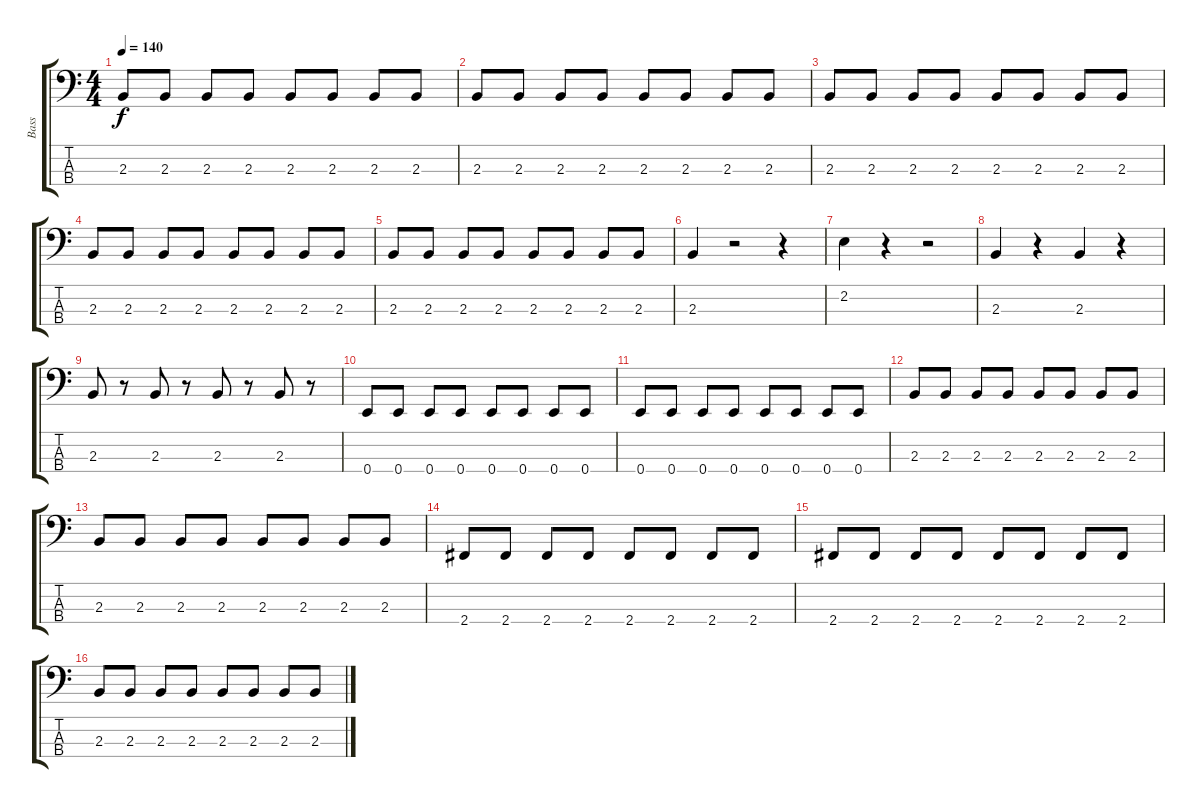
\track ("Bass" "Bass") {instrument electricbassfinger}
\staff {score tabs}
\tuning (G2 D2 A1 E1) {hide}
\ts (4 4)
\tempo 140
\clef f4
\ks c
2.3.8{dy f} 2.3.8 2.3.8 2.3.8 2.3.8 2.3.8 2.3.8 2.3.8 |
2.3.8 2.3.8 2.3.8 2.3.8 2.3.8 2.3.8 2.3.8 2.3.8 |
2.3.8 2.3.8 2.3.8 2.3.8 2.3.8 2.3.8 2.3.8 2.3.8 |
2.3.8 2.3.8 2.3.8 2.3.8 2.3.8 2.3.8 2.3.8 2.3.8 |
2.3.8 2.3.8 2.3.8 2.3.8 2.3.8 2.3.8 2.3.8 2.3.8 |
2.3.4 r.2 r.4 |
2.2.4 r.4 r.2 |
2.3.4 r.4 2.3.4 r.4 |
2.3.8 r.8 2.3.8 r.8 2.3.8 r.8 2.3.8 r.8 |
0.4.8 0.4.8 0.4.8 0.4.8 0.4.8 0.4.8 0.4.8 0.4.8 |
0.4.8 0.4.8 0.4.8 0.4.8 0.4.8 0.4.8 0.4.8 0.4.8 |
2.3.8 2.3.8 2.3.8 2.3.8 2.3.8 2.3.8 2.3.8 2.3.8 |
2.3.8 2.3.8 2.3.8 2.3.8 2.3.8 2.3.8 2.3.8 2.3.8 |
2.4.8 2.4.8 2.4.8 2.4.8 2.4.8 2.4.8 2.4.8 2.4.8 |
2.4.8 2.4.8 2.4.8 2.4.8 2.4.8 2.4.8 2.4.8 2.4.8 |
2.3.8 2.3.8 2.3.8 2.3.8 2.3.8 2.3.8 2.3.8 2.3.8
